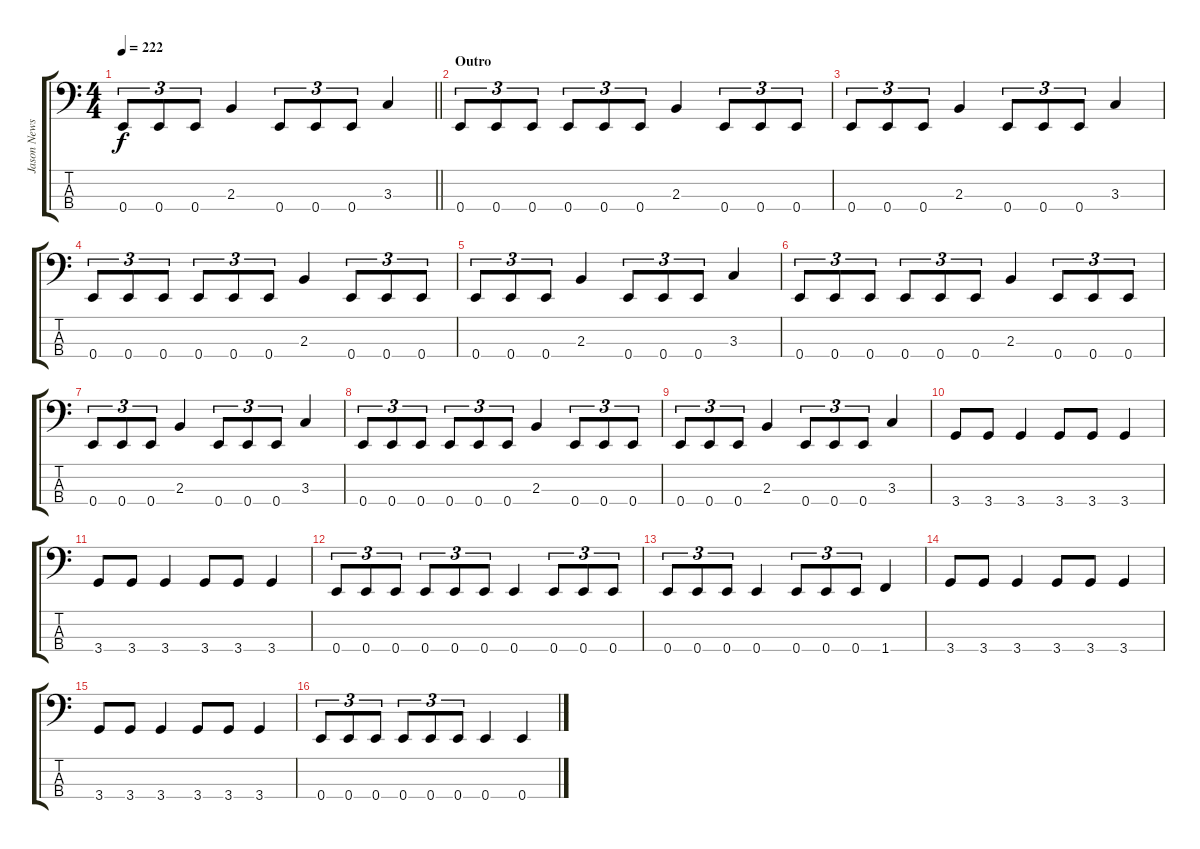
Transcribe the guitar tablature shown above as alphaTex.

\track ("Jason Newsted" "Jason News") {instrument electricbasspick}
\staff {score tabs}
\tuning (G2 D2 A1 E1) {hide}
\ts (4 4)
\tempo 222
\clef f4
\barLineRight lightlight
\ks c
0.4.8{tu (3 2) dy f} 0.4.8{tu (3 2)} 0.4.8{tu (3 2)} 2.3.4 0.4.8{tu (3 2)} 0.4.8{tu (3 2)} 0.4.8{tu (3 2)} 3.3.4 |
\section ("" "Outro")
0.4.8{tu (3 2)} 0.4.8{tu (3 2)} 0.4.8{tu (3 2)} 0.4.8{tu (3 2)} 0.4.8{tu (3 2)} 0.4.8{tu (3 2)} 2.3.4 0.4.8{tu (3 2)} 0.4.8{tu (3 2)} 0.4.8{tu (3 2)} |
0.4.8{tu (3 2)} 0.4.8{tu (3 2)} 0.4.8{tu (3 2)} 2.3.4 0.4.8{tu (3 2)} 0.4.8{tu (3 2)} 0.4.8{tu (3 2)} 3.3.4 |
0.4.8{tu (3 2)} 0.4.8{tu (3 2)} 0.4.8{tu (3 2)} 0.4.8{tu (3 2)} 0.4.8{tu (3 2)} 0.4.8{tu (3 2)} 2.3.4 0.4.8{tu (3 2)} 0.4.8{tu (3 2)} 0.4.8{tu (3 2)} |
0.4.8{tu (3 2)} 0.4.8{tu (3 2)} 0.4.8{tu (3 2)} 2.3.4 0.4.8{tu (3 2)} 0.4.8{tu (3 2)} 0.4.8{tu (3 2)} 3.3.4 |
0.4.8{tu (3 2)} 0.4.8{tu (3 2)} 0.4.8{tu (3 2)} 0.4.8{tu (3 2)} 0.4.8{tu (3 2)} 0.4.8{tu (3 2)} 2.3.4 0.4.8{tu (3 2)} 0.4.8{tu (3 2)} 0.4.8{tu (3 2)} |
0.4.8{tu (3 2)} 0.4.8{tu (3 2)} 0.4.8{tu (3 2)} 2.3.4 0.4.8{tu (3 2)} 0.4.8{tu (3 2)} 0.4.8{tu (3 2)} 3.3.4 |
0.4.8{tu (3 2)} 0.4.8{tu (3 2)} 0.4.8{tu (3 2)} 0.4.8{tu (3 2)} 0.4.8{tu (3 2)} 0.4.8{tu (3 2)} 2.3.4 0.4.8{tu (3 2)} 0.4.8{tu (3 2)} 0.4.8{tu (3 2)} |
0.4.8{tu (3 2)} 0.4.8{tu (3 2)} 0.4.8{tu (3 2)} 2.3.4 0.4.8{tu (3 2)} 0.4.8{tu (3 2)} 0.4.8{tu (3 2)} 3.3.4 |
3.4.8 3.4.8 3.4.4 3.4.8 3.4.8 3.4.4 |
3.4.8 3.4.8 3.4.4 3.4.8 3.4.8 3.4.4 |
0.4.8{tu (3 2)} 0.4.8{tu (3 2)} 0.4.8{tu (3 2)} 0.4.8{tu (3 2)} 0.4.8{tu (3 2)} 0.4.8{tu (3 2)} 0.4.4 0.4.8{tu (3 2)} 0.4.8{tu (3 2)} 0.4.8{tu (3 2)} |
0.4.8{tu (3 2)} 0.4.8{tu (3 2)} 0.4.8{tu (3 2)} 0.4.4 0.4.8{tu (3 2)} 0.4.8{tu (3 2)} 0.4.8{tu (3 2)} 1.4.4 |
3.4.8 3.4.8 3.4.4 3.4.8 3.4.8 3.4.4 |
3.4.8 3.4.8 3.4.4 3.4.8 3.4.8 3.4.4 |
0.4.8{tu (3 2)} 0.4.8{tu (3 2)} 0.4.8{tu (3 2)} 0.4.8{tu (3 2)} 0.4.8{tu (3 2)} 0.4.8{tu (3 2)} 0.4.4 0.4.4
